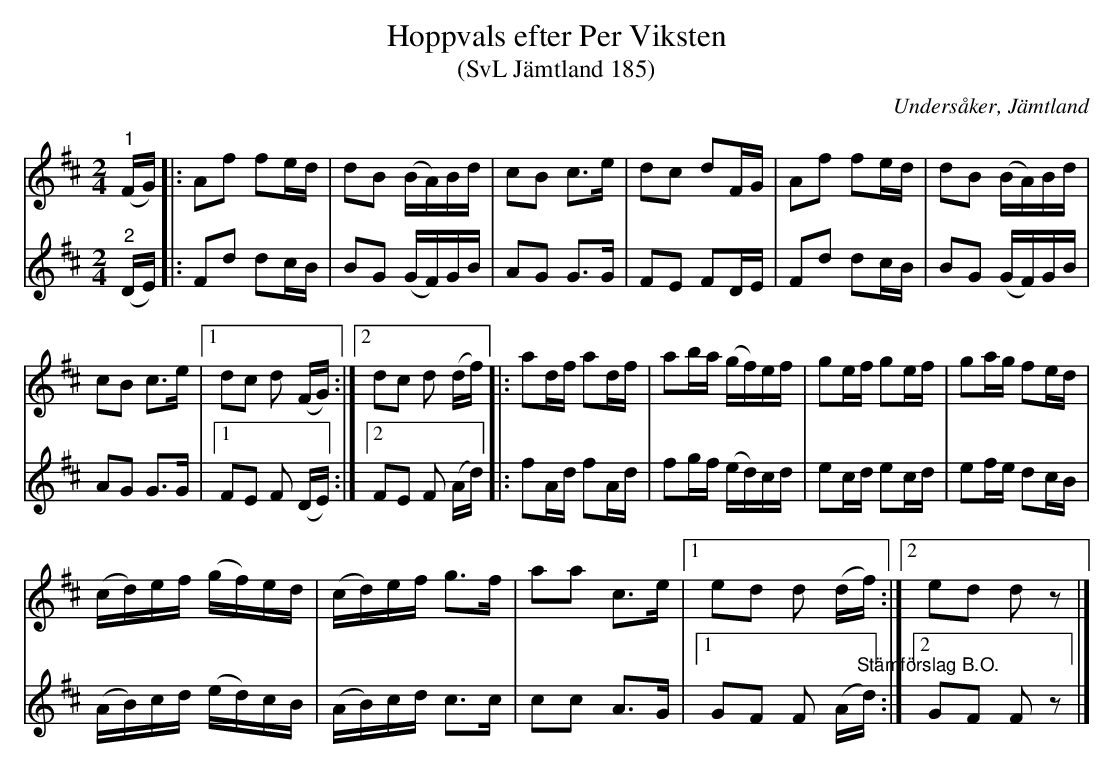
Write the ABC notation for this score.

X:1
T:Hoppvals efter Per Viksten
T:(SvL Jämtland 185)
O:Undersåker, Jämtland
L:1/16
M:2/4
K:D
V:1
"^1" (FG) |: A2f2 f2ed | d2B2 (BA)Bd | c2B2 c2>e2 | d2c2 d2FG | A2f2 f2ed | d2B2 (BA)Bd |
c2B2 c2>e2 |1 d2c2 d2 (FG) :|2 d2c2 d2 (df) |: a2df a2df | a2ba (gf)ef | g2ef g2ef | g2ag f2ed |
(cd)ef (gf)ed | (cd)ef g2>f2 | a2a2 c2>e2 |1 e2d2 d2 (df) :|2 e2d2 d2 z2 |]
V:2
"^2" (DE) |: F2d2 d2cB | B2G2 (GF)GB | A2G2 G2>G2 | F2E2 F2DE | F2d2 d2cB | B2G2 (GF)GB |
A2G2 G2>G2 |1 F2E2 F2 (DE) :|2 F2E2 F2 (Ad) |: f2Ad f2Ad | f2gf (ed)cd | e2cd e2cd | e2fe d2cB |
(AB)cd (ed)cB | (AB)cd c2>c2 | c2c2 A2>G2 |1 G2F2 F2 (A"^Stämförslag B.O."d) :|2 G2F2 F2 z2 |]
